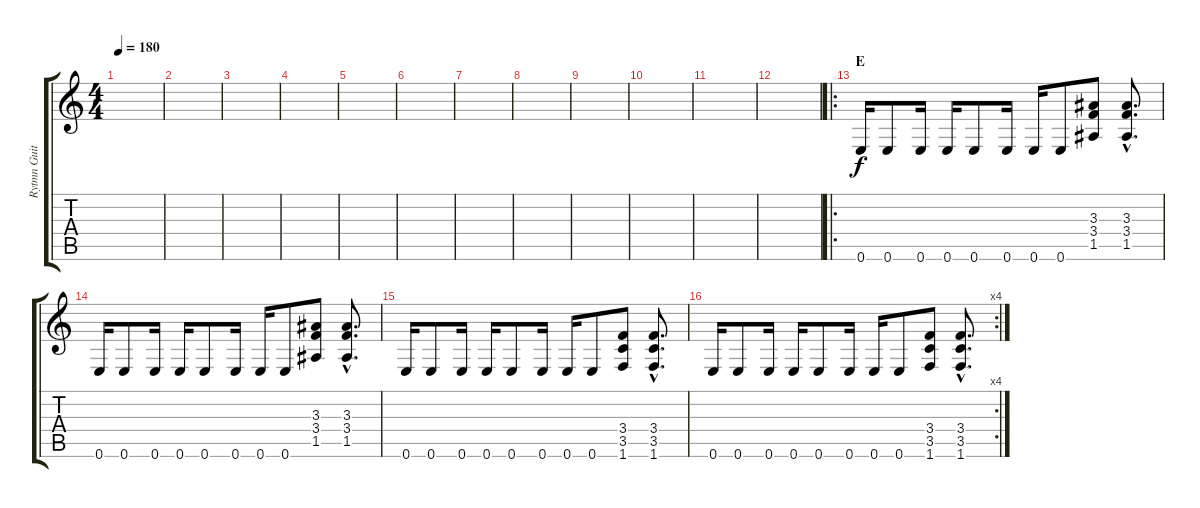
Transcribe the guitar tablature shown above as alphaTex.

\track ("Rytmn Guitar" "Rytmn Guit") {instrument overdrivenguitar}
\staff {score tabs}
\tuning (E4 B3 G3 D3 A2 E2) {hide}
\ts (4 4)
\tempo 180
\clef g2
\ks c
|
|
|
|
|
|
|
|
|
|
|
|
\ro
\section ("" "E")
0.6.16 0.6.8 0.6.16 0.6.16 0.6.8 0.6.16 0.6.16 0.6.8 (3.3 3.4 1.5).8 (3.3{hac} 3.4{hac} 1.5{hac}).8{d} |
0.6.16 0.6.8 0.6.16 0.6.16 0.6.8 0.6.16 0.6.16 0.6.8 (3.3 3.4 1.5).8 (3.3{hac} 3.4{hac} 1.5{hac}).8{d} |
0.6.16 0.6.8 0.6.16 0.6.16 0.6.8 0.6.16 0.6.16 0.6.8 (3.4 3.5 1.6).8 (3.4{hac} 3.5{hac} 1.6{hac}).8{d} |
\rc 4
0.6.16 0.6.8 0.6.16 0.6.16 0.6.8 0.6.16 0.6.16 0.6.8 (3.4 3.5 1.6).8 (3.4{hac} 3.5{hac} 1.6{hac}).8{d}
